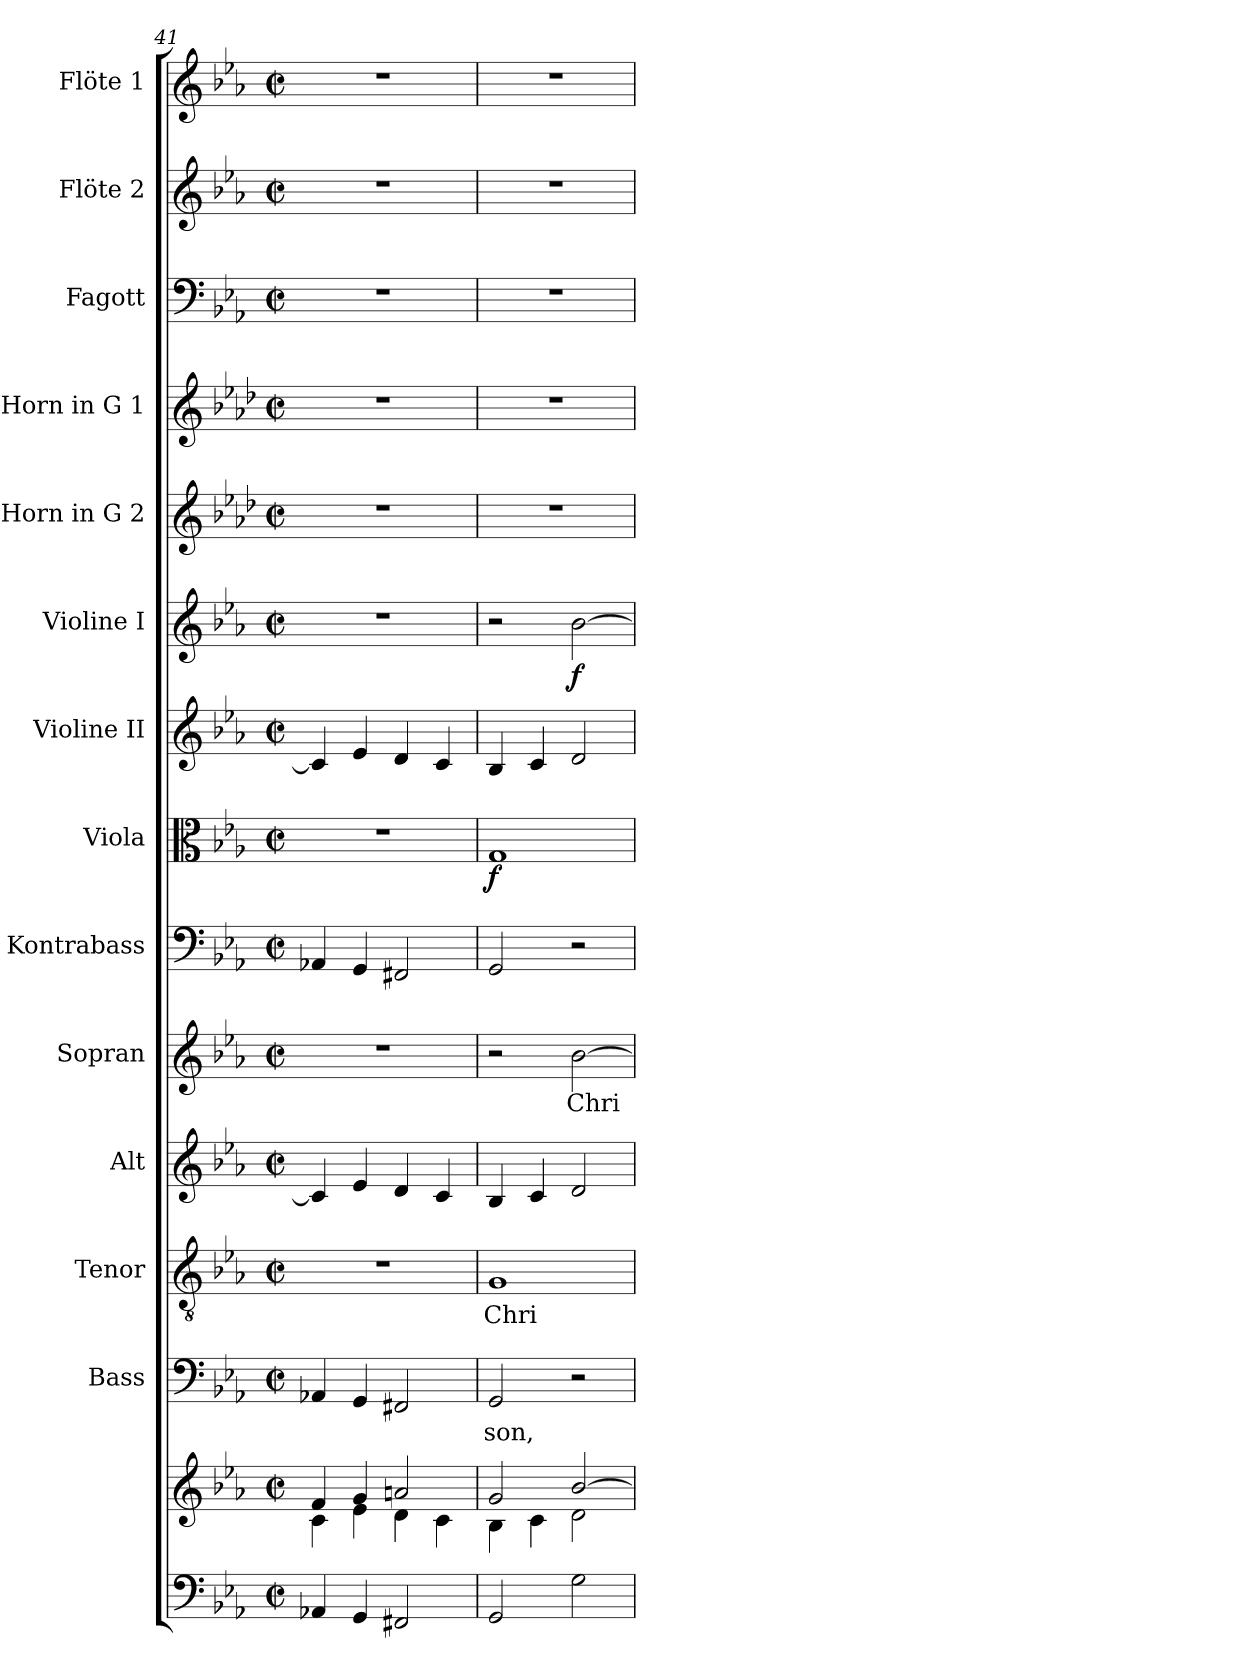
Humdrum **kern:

**kern	**kern	**kern	**text	**kern	**text	**kern	**kern	**text	**kern	**kern	**dynam	**kern	**kern	**dynam	**kern	**kern	**kern	**kern	**kern
*part14	*part14	*part13	*part13	*part12	*part12	*part11	*part10	*part10	*part9	*part8	*part8	*part7	*part6	*part6	*part5	*part4	*part3	*part2	*part1
*staff15	*staff14	*staff13	*staff13	*staff12	*staff12	*staff11	*staff10	*staff10	*staff9	*staff8	*staff8	*staff7	*staff6	*staff6	*staff5	*staff4	*staff3	*staff2	*staff1
*	*	*I"Bass	*	*I"Tenor	*	*I"Alt	*I"Sopran	*	*I"Kontrabass	*I"Viola	*	*I"Violine II	*I"Violine I	*	*I"Horn in G 2	*I"Horn in G 1	*I"Fagott	*I"Flöte 2	*I"Flöte 1
*	*	*I'B.	*	*I'T.	*	*I'A.	*I'S.	*	*I'Kb.	*I'Vla.	*	*I'Vl. II	*I'Vl. I	*	*	*	*I'Fg.	*I'Fl. 2	*I'Fl. 1
!!LO:PB:g=z
*clefF4	*clefG2	*clefF4	*	*clefGv2	*	*clefG2	*clefG2	*	*clefF4	*clefC3	*	*clefG2	*clefG2	*	*clefG2	*clefG2	*clefF4	*clefG2	*clefG2
*	*	*	*	*	*	*	*	*	*ITrd7c12	*	*	*	*	*	*ITrd3c5	*ITrd3c5	*	*	*
*k[b-e-a-]	*k[b-e-a-]	*k[b-e-a-]	*	*k[b-e-a-]	*	*k[b-e-a-]	*k[b-e-a-]	*	*k[b-e-a-]	*k[b-e-a-]	*	*k[b-e-a-]	*k[b-e-a-]	*	*k[b-e-a-]	*k[b-e-a-]	*k[b-e-a-]	*k[b-e-a-]	*k[b-e-a-]
*E-:	*E-:	*E-:	*	*E-:	*	*E-:	*E-:	*	*E-:	*E-:	*	*E-:	*E-:	*	*E-:	*E-:	*E-:	*E-:	*E-:
*M2/2	*M2/2	*M2/2	*	*M2/2	*	*M2/2	*M2/2	*	*M2/2	*M2/2	*	*M2/2	*M2/2	*	*M2/2	*M2/2	*M2/2	*M2/2	*M2/2
*met(c|)	*met(c|)	*met(c|)	*	*met(c|)	*	*met(c|)	*met(c|)	*	*met(c|)	*met(c|)	*	*met(c|)	*met(c|)	*	*met(c|)	*met(c|)	*met(c|)	*met(c|)	*met(c|)
=41	=41	=41	=41	=41	=41	=41	=41	=41	=41	=41	=41	=41	=41	=41	=41	=41	=41	=41	=41
*	*^	*	*	*	*	*	*	*	*	*	*	*	*	*	*	*	*	*	*
4AA-X/	4f/	4c\	4AA-X/	.	1r	.	4c/]	1r	.	4AAA-X/	1r	.	4c/]	1r	.	1r	1r	1r	1r	1r
4GG/	4g/	4e-\	4GG/	.	.	.	4e-/	.	.	4GGG/	.	.	4e-/	.	.	.	.	.	.	.
2FF#X/	2an/	4d\	2FF#X/	.	.	.	4d/	.	.	2FFF#X/	.	.	4d/	.	.	.	.	.	.	.
.	.	4c\	.	.	.	.	4c/	.	.	.	.	.	4c/	.	.	.	.	.	.	.
=42	=42	=42	=42	=42	=42	=42	=42	=42	=42	=42	=42	=42	=42	=42	=42	=42	=42	=42	=42	=42
!	!	!	!	!LO:LY:b	!	!LO:LY:b	!	!	!	!	!	!LO:DY:b	!	!	!	!	!	!	!	!
2GG/	2g/	4B-\	2GG/	-son,	1G	Chri-	4B-/	2r	.	2GGG/	1G	f	4B-/	2r	.	1r	1r	1r	1r	1r
.	.	4c\	.	.	.	.	4c/	.	.	.	.	.	4c/	.	.	.	.	.	.	.
!	!	!	!	!	!	!	!	!	!LO:LY:b	!	!	!	!	!	!LO:DY:b	!	!	!	!	!
2G\	[>2b-/	2d\	2r	.	.	.	2d/	[2b-\	Chri-	2r	.	.	2d/	[2b-\	f	.	.	.	.	.
*	*v	*v	*	*	*	*	*	*	*	*	*	*	*	*	*	*	*	*	*	*
=	=	=	=	=	=	=	=	=	=	=	=	=	=	=	=	=	=	=	=
*-	*-	*-	*-	*-	*-	*-	*-	*-	*-	*-	*-	*-	*-	*-	*-	*-	*-	*-	*-
